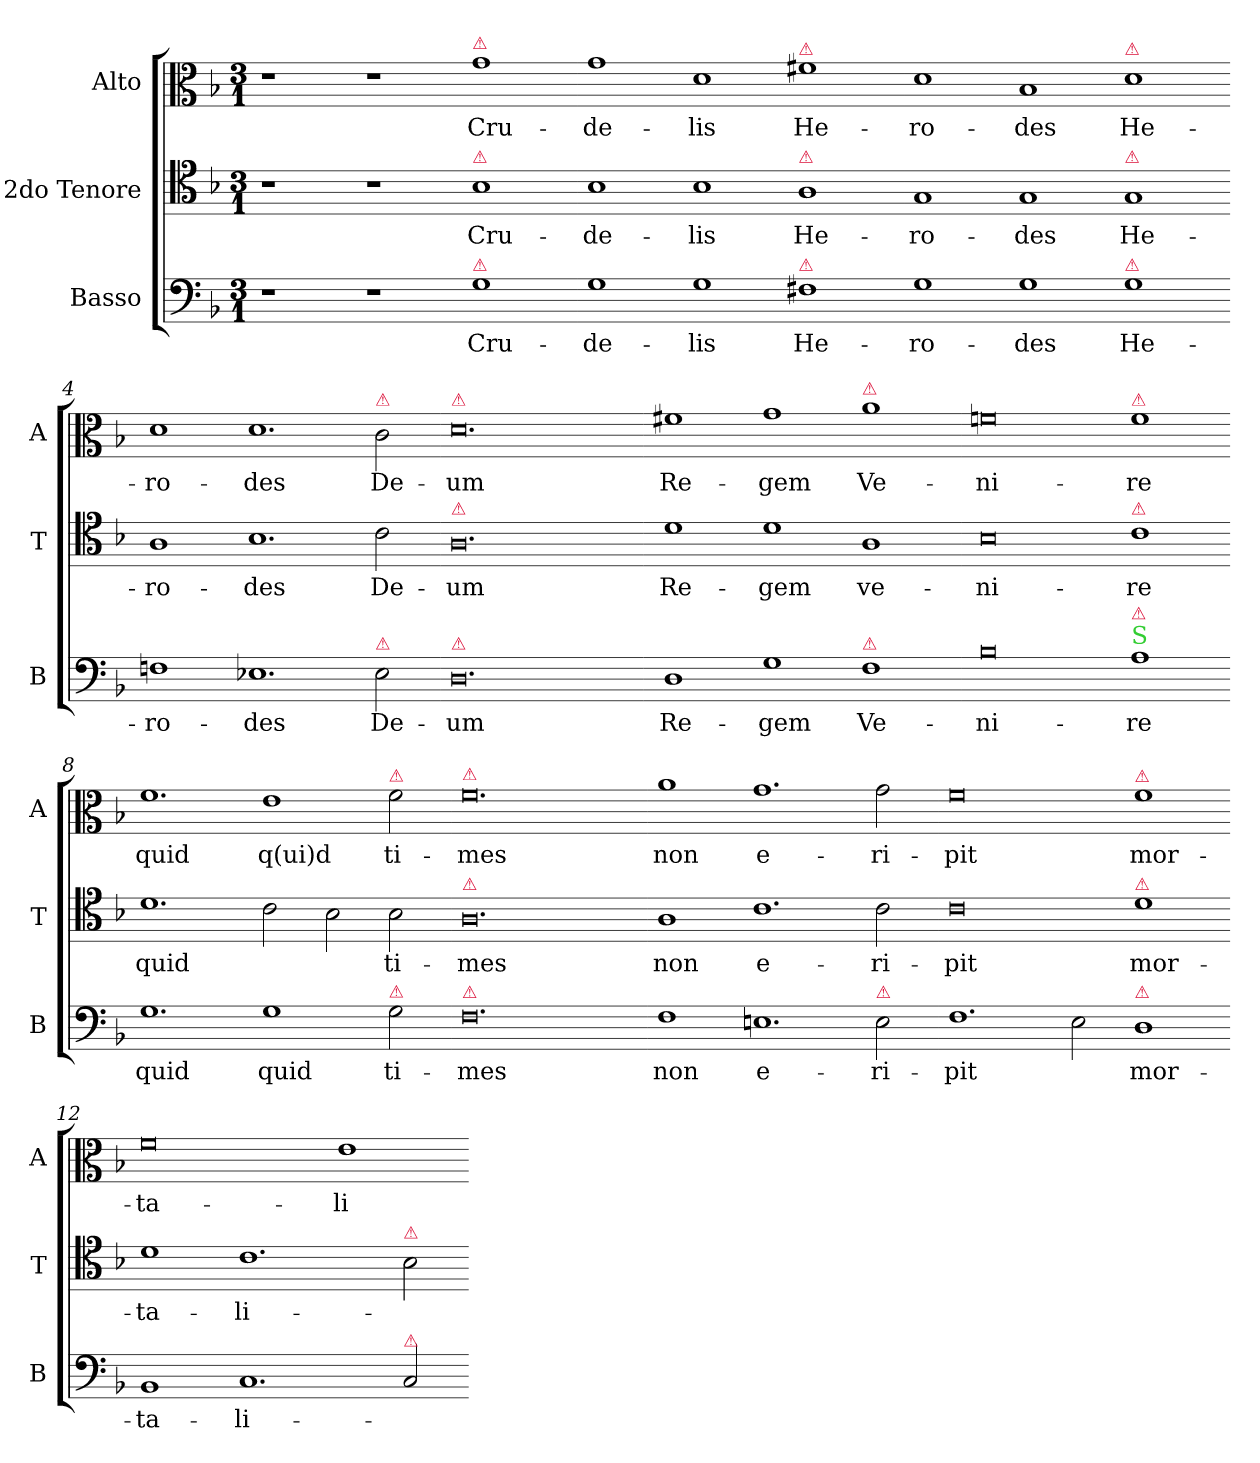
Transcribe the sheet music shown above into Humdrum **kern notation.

**kern	**text	**kern	**text	**kern	**text
*part3	*part3	*part2	*part2	*part1	*part1
*staff3	*staff3	*staff2	*staff2	*staff1	*staff1
*I"Basso	*	*I"2do Tenore	*	*I"Alto	*
*I'B	*	*I'T	*	*I'A	*
*clefF4	*	*clefC4	*	*clefC3	*
*k[b-]	*	*k[b-]	*	*k[b-]	*
*M3/1	*	*M3/1	*	*M3/1	*
=1	=1	=1	=1	=1	=1
1r	.	1r	.	1r	.
1r	.	1r	.	1r	.
!	!	!	!	!LO:TX:a:color=crimson:t=⚠	!
!	!	!LO:TX:a:color=crimson:t=⚠	!	!	!
!LO:TX:a:color=crimson:t=⚠	!	!	!	!	!
1G	Cru-	1B-	Cru-	1g	Cru-
=2-	=2-	=2-	=2-	=2-	=2-
1G	-de-	1B-	-de-	1g	-de-
1G	-lis	1B-	-lis	1d	-lis
!	!	!	!	!LO:TX:a:color=crimson:t=⚠	!
!	!	!LO:TX:a:color=crimson:t=⚠	!	!	!
!LO:TX:a:color=crimson:t=⚠	!	!	!	!	!
1F#X	He-	1A	He-	1f#X	He-
=3-	=3-	=3-	=3-	=3-	=3-
1G	-ro-	1G	-ro-	1d	-ro-
1G	-des	1G	-des	1B-	-des
!	!	!	!	!LO:TX:a:color=crimson:t=⚠	!
!	!	!LO:TX:a:color=crimson:t=⚠	!	!	!
!LO:TX:a:color=crimson:t=⚠	!	!	!	!	!
!	!	!	!LO:LY:i	!	!
1G	He-	1G	He-	1d	He-
=4-	=4-	=4-	=4-	=4-	=4-
!	!	!	!LO:LY:i	!	!
1Fn	-ro-	1A	-ro-	1d	-ro-
!	!	!	!LO:LY:i	!	!
1.E-X	-des	1.B-	-des	1.d	-des
!	!	!	!	!LO:TX:a:color=crimson:t=⚠	!
!LO:TX:a:color=crimson:t=⚠	!	!	!	!	!
2E-\	De-	2c\	De-	2c\	De-
=5-	=5-	=5-	=5-	=5-	=5-
!	!	!	!	!LO:TX:a:color=crimson:t=⚠	!
!	!	!LO:TX:a:color=crimson:t=⚠	!	!	!
!LO:TX:a:color=crimson:t=⚠	!	!	!	!	!
0.D	-um	0.A	-um	0.d	-um
=6-	=6-	=6-	=6-	=6-	=6-
1D	Re-	1d	Re-	1f#X	Re-
1G	-gem	1d	-gem	1g	-gem
!	!	!	!	!LO:TX:a:color=crimson:t=⚠	!
!LO:TX:a:color=crimson:t=⚠	!	!	!	!	!
1F	Ve-	1A	ve-	1a	Ve-
=7-	=7-	=7-	=7-	=7-	=7-
0B-	-ni-	0B-	-ni-	0fn	-ni-
!	!	!	!	!LO:TX:a:color=crimson:t=⚠	!
!	!	!LO:TX:a:color=crimson:t=⚠	!	!	!
!LO:TX:a:color=limegreen:t=S	!	!	!	!	!
!LO:TX:a:color=crimson:t=⚠	!	!	!	!	!
1A	-re	1c	-re	1f	-re
=8-	=8-	=8-	=8-	=8-	=8-
1.G	quid	1.d	quid	1.f	quid
!	!LO:LY:i	!	!	!	!
1G	quid	2c\	.	1e	q(ui)d
.	.	2B-\	.	.	.
!	!	!	!	!LO:TX:a:color=crimson:t=⚠	!
!LO:TX:a:color=crimson:t=⚠	!	!	!	!	!
2G\	ti-	2B-\	ti-	2f\	ti-
=9-	=9-	=9-	=9-	=9-	=9-
!	!	!	!	!LO:TX:a:color=crimson:t=⚠	!
!	!	!LO:TX:a:color=crimson:t=⚠	!	!	!
!LO:TX:a:color=crimson:t=⚠	!	!	!	!	!
0.F	-mes	0.A	-mes	0.f	-mes
=10-	=10-	=10-	=10-	=10-	=10-
1F	non	1A	non	1a	non
1.En	e-	1.c	e-	1.g	e-
!LO:TX:a:color=crimson:t=⚠	!	!	!	!	!
2E\	-ri-	2c\	-ri-	2g\	-ri-
=11-	=11-	=11-	=11-	=11-	=11-
1.F	-pit	0c	-pit	0f	-pit
2E\	.	.	.	.	.
!	!	!	!	!LO:TX:a:color=crimson:t=⚠	!
!	!	!LO:TX:a:color=crimson:t=⚠	!	!	!
!LO:TX:a:color=crimson:t=⚠	!	!	!	!	!
1D	mor-	1d	mor-	1f	mor-
=12-	=12-	=12-	=12-	=12-	=12-
1BB-	-ta-	1d	-ta-	0f	-ta-
1.C	-li-	1.c	-li-	.	.
.	.	.	.	1e	-li-
!	!	!LO:TX:a:color=crimson:t=⚠	!	!	!
!LO:TX:a:color=crimson:t=⚠	!	!	!	!	!
2C/	.	2B-\	.	.	.
=-	=-	=-	=-	=-	=-
*-	*-	*-	*-	*-	*-
